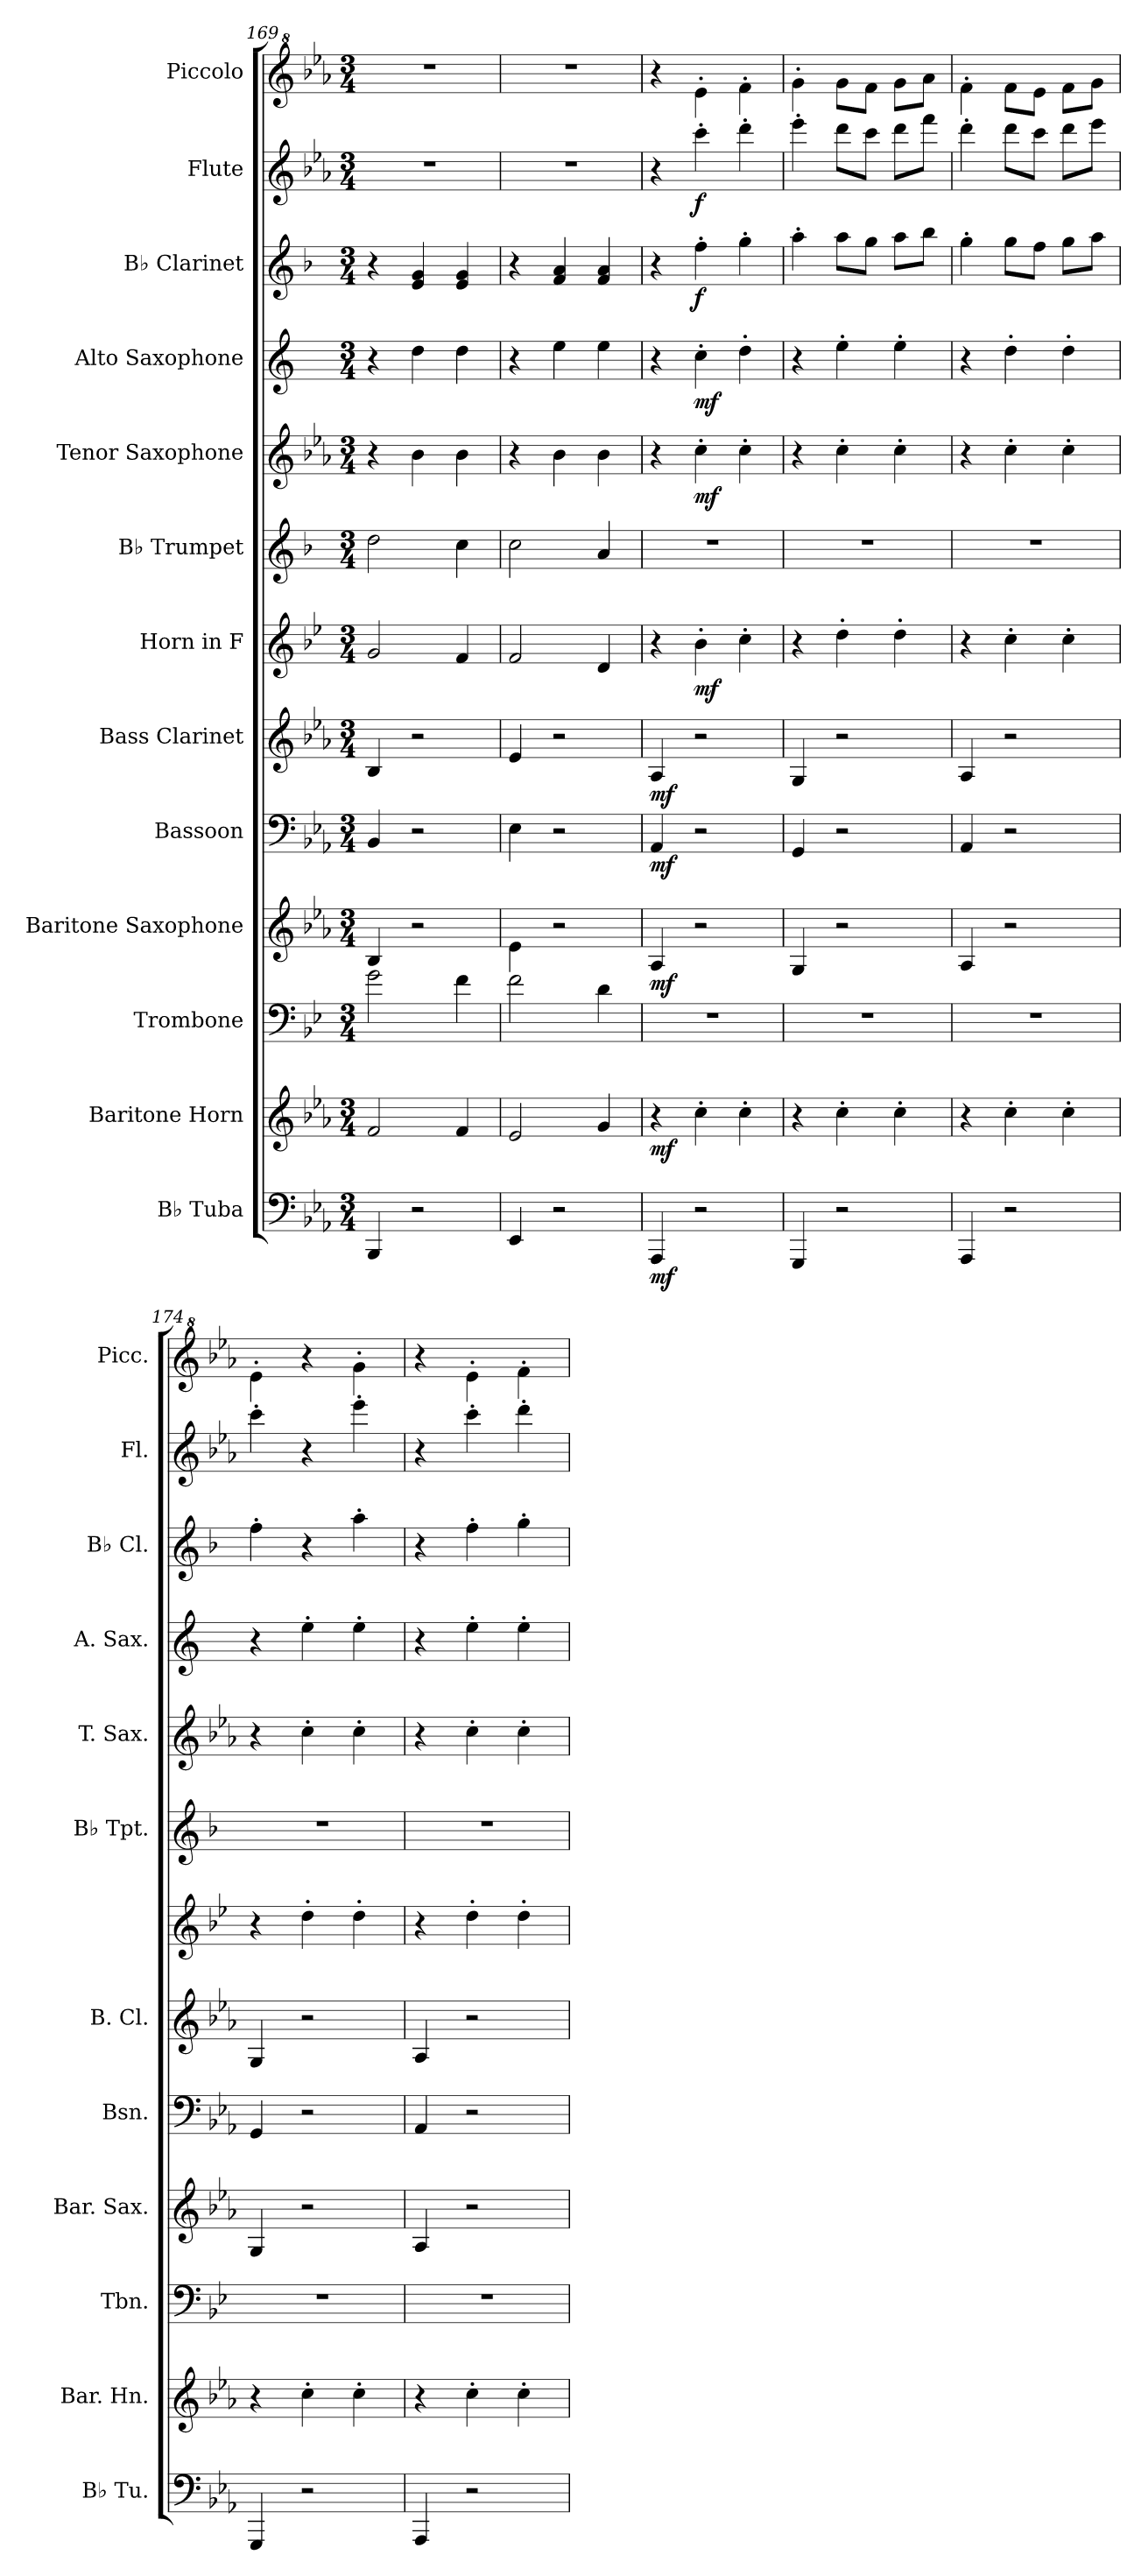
**kern	**dynam	**kern	**dynam	**kern	**kern	**dynam	**kern	**dynam	**kern	**dynam	**kern	**dynam	**kern	**kern	**dynam	**kern	**dynam	**kern	**dynam	**kern	**dynam	**kern
*part13	*part13	*part12	*part12	*part11	*part10	*part10	*part9	*part9	*part8	*part8	*part7	*part7	*part6	*part5	*part5	*part4	*part4	*part3	*part3	*part2	*part2	*part1
*staff13	*staff13	*staff12	*staff12	*staff11	*staff10	*staff10	*staff9	*staff9	*staff8	*staff8	*staff7	*staff7	*staff6	*staff5	*staff5	*staff4	*staff4	*staff3	*staff3	*staff2	*staff2	*staff1
*I"B♭ Tuba	*	*I"Baritone Horn	*	*I"Trombone	*I"Baritone Saxophone	*	*I"Bassoon	*	*I"Bass Clarinet	*	*I"Horn in F	*	*I"B♭ Trumpet	*I"Tenor Saxophone	*	*I"Alto Saxophone	*	*I"B♭ Clarinet	*	*I"Flute	*	*I"Piccolo
*I'B♭ Tu.	*	*I'Bar. Hn.	*	*I'Tbn.	*I'Bar. Sax.	*	*I'Bsn.	*	*I'B. Cl.	*	*	*	*I'B♭ Tpt.	*I'T. Sax.	*	*I'A. Sax.	*	*I'B♭ Cl.	*	*I'Fl.	*	*I'Picc.
*clefF4	*	*clefG2	*	*clefF4	*clefG2	*	*clefF4	*	*clefG2	*	*clefG2	*	*clefG2	*clefG2	*	*clefG2	*	*clefG2	*	*clefG2	*	*clefG^2
*	*	*ITrd8c14	*	*ITrd4c7	*ITrd12c21	*	*	*	*ITrd8c14	*	*ITrd4c7	*	*ITrd1c2	*ITrd8c14	*	*ITrd5c9	*	*ITrd1c2	*	*	*	*ITrd-7c-12
*k[b-e-a-]	*	*k[b-e-a-]	*	*k[b-e-a-]	*k[b-e-a-]	*	*k[b-e-a-]	*	*k[b-e-a-]	*	*k[b-e-a-]	*	*k[b-e-a-]	*k[b-e-a-]	*	*k[b-e-a-]	*	*k[b-e-a-]	*	*k[b-e-a-]	*	*k[b-e-a-]
*M3/4	*	*M3/4	*	*M3/4	*M3/4	*	*M3/4	*	*M3/4	*	*M3/4	*	*M3/4	*M3/4	*	*M3/4	*	*M3/4	*	*M3/4	*	*M3/4
=169	=169	=169	=169	=169	=169	=169	=169	=169	=169	=169	=169	=169	=169	=169	=169	=169	=169	=169	=169	=169	=169	=169
4BBB-/	.	2F/	.	2c\	4BB-/	.	4BB-/	.	4BB-/	.	2c/	.	2cc\	4r	.	4r	.	4r	.	2.r	.	2.r
2r	.	.	.	.	2r	.	2r	.	2r	.	.	.	.	4B-\	.	4f\	.	4d/ 4f/	.	.	.	.
.	.	4F/	.	4B-\	.	.	.	.	.	.	4B-/	.	4b-\	4B-\	.	4f\	.	4d/ 4f/	.	.	.	.
=170	=170	=170	=170	=170	=170	=170	=170	=170	=170	=170	=170	=170	=170	=170	=170	=170	=170	=170	=170	=170	=170	=170
4EE-/	.	2E-/	.	2B-\	4E-\	.	4E-\	.	4E-/	.	2B-/	.	2b-\	4r	.	4r	.	4r	.	2.r	.	2.r
2r	.	.	.	.	2r	.	2r	.	2r	.	.	.	.	4B-\	.	4g\	.	4e-/ 4g/	.	.	.	.
.	.	4G/	.	4G\	.	.	.	.	.	.	4G/	.	4g/	4B-\	.	4g\	.	4e-/ 4g/	.	.	.	.
=171	=171	=171	=171	=171	=171	=171	=171	=171	=171	=171	=171	=171	=171	=171	=171	=171	=171	=171	=171	=171	=171	=171
!	!LO:DY:b	!	!LO:DY:b	!	!	!LO:DY:b	!	!LO:DY:b	!	!LO:DY:b	!	!	!	!	!	!	!	!	!	!	!	!
4AAA-/	mf	4r	mf	2.r	4AA-/	mf	4AA-/	mf	4AA-/	mf	4r	.	2.r	4r	.	4r	.	4r	.	4r	.	4r
!	!	!	!	!	!	!	!	!	!	!	!	!LO:DY:b	!	!	!LO:DY:b	!	!LO:DY:b	!	!LO:DY:b	!	!LO:DY:b	!
2r	.	4c'\	.	.	2r	.	2r	.	2r	.	4e-'\	mf	.	4c'\	mf	4e-'\	mf	4ee-'\	f	4ccc'\	f	4eee-'\
.	.	4c'\	.	.	.	.	.	.	.	.	4f'\	.	.	4c'\	.	4f'\	.	4ff'\	.	4ddd'\	.	4fff'\
=172	=172	=172	=172	=172	=172	=172	=172	=172	=172	=172	=172	=172	=172	=172	=172	=172	=172	=172	=172	=172	=172	=172
4GGG/	.	4r	.	2.r	4GG/	.	4GG/	.	4GG/	.	4r	.	2.r	4r	.	4r	.	4gg'\	.	4eee-'\	.	4ggg'\
2r	.	4c'\	.	.	2r	.	2r	.	2r	.	4g'\	.	.	4c'\	.	4g'\	.	8gg\L	.	8ddd\L	.	8ggg\L
.	.	.	.	.	.	.	.	.	.	.	.	.	.	.	.	.	.	8ff\J	.	8ccc\J	.	8fff\J
.	.	4c'\	.	.	.	.	.	.	.	.	4g'\	.	.	4c'\	.	4g'\	.	8gg\L	.	8ddd\L	.	8ggg\L
.	.	.	.	.	.	.	.	.	.	.	.	.	.	.	.	.	.	8aa-\J	.	8fff\J	.	8aaa-\J
=173	=173	=173	=173	=173	=173	=173	=173	=173	=173	=173	=173	=173	=173	=173	=173	=173	=173	=173	=173	=173	=173	=173
4AAA-/	.	4r	.	2.r	4AA-/	.	4AA-/	.	4AA-/	.	4r	.	2.r	4r	.	4r	.	4ff'\	.	4ddd'\	.	4fff'\
2r	.	4c'\	.	.	2r	.	2r	.	2r	.	4f'\	.	.	4c'\	.	4f'\	.	8ff\L	.	8ddd\L	.	8fff\L
.	.	.	.	.	.	.	.	.	.	.	.	.	.	.	.	.	.	8ee-\J	.	8ccc\J	.	8eee-\J
.	.	4c'\	.	.	.	.	.	.	.	.	4f'\	.	.	4c'\	.	4f'\	.	8ff\L	.	8ddd\L	.	8fff\L
.	.	.	.	.	.	.	.	.	.	.	.	.	.	.	.	.	.	8gg\J	.	8eee-\J	.	8ggg\J
!!LO:PB:g=z
=174	=174	=174	=174	=174	=174	=174	=174	=174	=174	=174	=174	=174	=174	=174	=174	=174	=174	=174	=174	=174	=174	=174
4GGG/	.	4r	.	2.r	4GG/	.	4GG/	.	4GG/	.	4r	.	2.r	4r	.	4r	.	4ee-'\	.	4ccc'\	.	4eee-'\
2r	.	4c'\	.	.	2r	.	2r	.	2r	.	4g'\	.	.	4c'\	.	4g'\	.	4r	.	4r	.	4r
.	.	4c'\	.	.	.	.	.	.	.	.	4g'\	.	.	4c'\	.	4g'\	.	4gg'\	.	4eee-'\	.	4ggg'\
=175	=175	=175	=175	=175	=175	=175	=175	=175	=175	=175	=175	=175	=175	=175	=175	=175	=175	=175	=175	=175	=175	=175
4AAA-/	.	4r	.	2.r	4AA-/	.	4AA-/	.	4AA-/	.	4r	.	2.r	4r	.	4r	.	4r	.	4r	.	4r
2r	.	4c'\	.	.	2r	.	2r	.	2r	.	4g'\	.	.	4c'\	.	4g'\	.	4ee-'\	.	4ccc'\	.	4eee-'\
.	.	4c'\	.	.	.	.	.	.	.	.	4g'\	.	.	4c'\	.	4g'\	.	4ff'\	.	4ddd'\	.	4fff'\
=	=	=	=	=	=	=	=	=	=	=	=	=	=	=	=	=	=	=	=	=	=	=
*-	*-	*-	*-	*-	*-	*-	*-	*-	*-	*-	*-	*-	*-	*-	*-	*-	*-	*-	*-	*-	*-	*-
